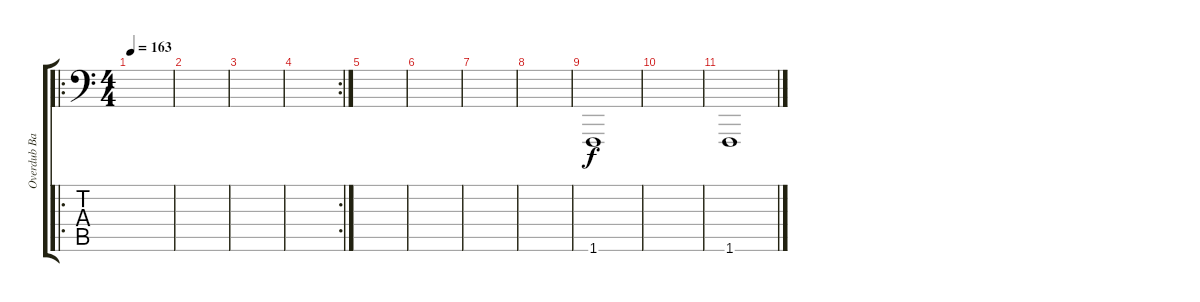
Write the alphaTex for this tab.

\track ("Overdub Bass" "Overdub Ba") {instrument lead8bassandlead}
\staff {score tabs}
\tuning (E4 B3 G3 D3 A2 E1) {hide}
\ro
\ts (4 4)
\tempo 163
\clef f4
\ks c
|
|
|
\rc 2
|
|
|
|
|
1.6.1{instrument electricbassfinger} |
|
1.6.1
